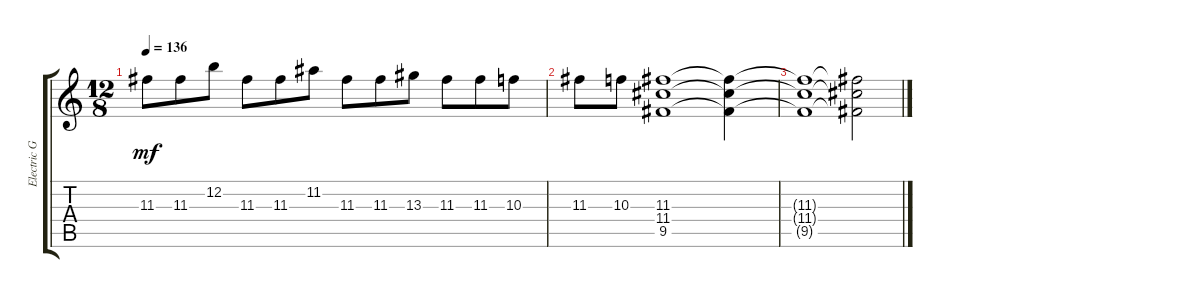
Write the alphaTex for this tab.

\track ("Electric Guitar" "Electric G") {instrument overdrivenguitar}
\staff {score tabs}
\tuning (E4 B3 G3 D3 A2 E2) {hide}
\ts (12 8)
\tempo 136
\clef g2
\ks c
11.3.8{dy mf} 11.3.8 12.2.8 11.3.8 11.3.8 11.2.8 11.3.8 11.3.8 13.3.8 11.3.8 11.3.8 10.3.8 |
11.3.8 10.3.8 (11.3 11.4 9.5).1 (11.3{t} 11.4{t} 9.5{t}).4 |
(11.3{t} 11.4{t} 9.5{t}).1 (11.3{t} 11.4{t} 9.5{t}).2
